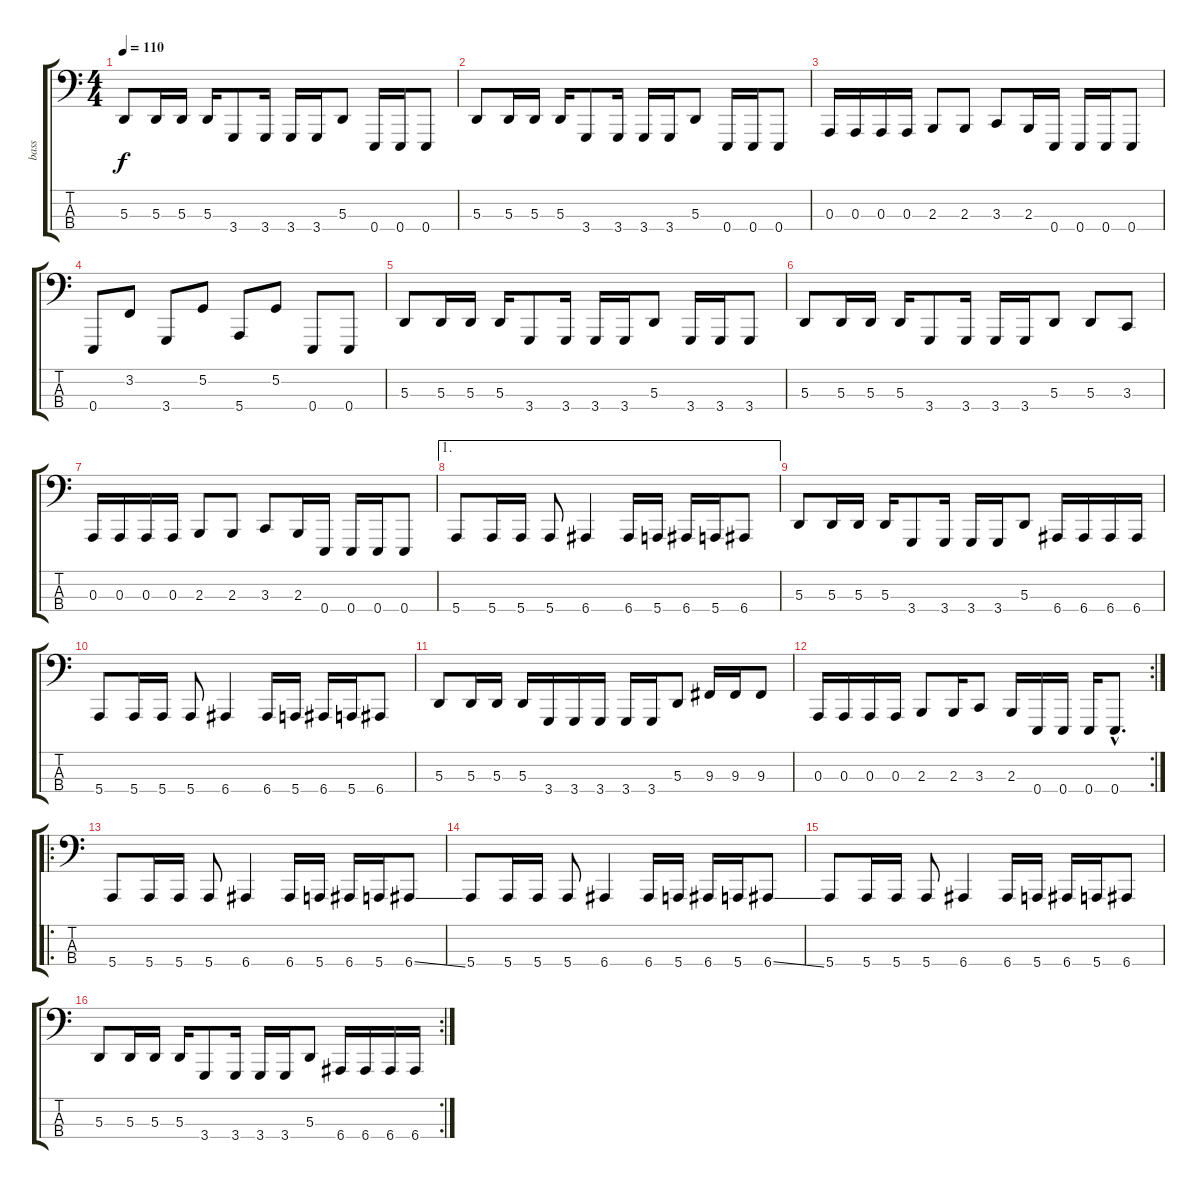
\track ("bass" "bass") {instrument lead8bassandlead}
\staff {score tabs}
\tuning (G2 D2 A1 E1) {hide}
\ts (4 4)
\tempo 110
\clef f4
\ks c
5.3.8{dy f} 5.3.16 5.3.16 5.3.16 3.4.8 3.4.16 3.4.16 3.4.16 5.3.8 0.4.16 0.4.16 0.4.8 |
5.3.8 5.3.16 5.3.16 5.3.16 3.4.8 3.4.16 3.4.16 3.4.16 5.3.8 0.4.16 0.4.16 0.4.8 |
0.3.16 0.3.16 0.3.16 0.3.16 2.3.8 2.3.8 3.3.8 2.3.16 0.4.16 0.4.16 0.4.16 0.4.8 |
0.4.8 3.2.8 3.4.8 5.2.8 5.4.8 5.2.8 0.4.8 0.4.8 |
5.3.8 5.3.16 5.3.16 5.3.16 3.4.8 3.4.16 3.4.16 3.4.16 5.3.8 3.4.16 3.4.16 3.4.8 |
5.3.8 5.3.16 5.3.16 5.3.16 3.4.8 3.4.16 3.4.16 3.4.16 5.3.8 5.3.8 3.3.8 |
0.3.16 0.3.16 0.3.16 0.3.16 2.3.8 2.3.8 3.3.8 2.3.16 0.4.16 0.4.16 0.4.16 0.4.8 |
\ae 1
5.4.8 5.4.16 5.4.16 5.4.8 6.4.4 6.4.16 5.4.16 6.4.16 5.4.16 6.4.8 |
5.3.8 5.3.16 5.3.16 5.3.16 3.4.8 3.4.16 3.4.16 3.4.16 5.3.8 6.4.16 6.4.16 6.4.16 6.4.16 |
5.4.8 5.4.16 5.4.16 5.4.8 6.4.4 6.4.16 5.4.16 6.4.16 5.4.16 6.4.8 |
5.3.8 5.3.16 5.3.16 5.3.16 3.4.16 3.4.16 3.4.16 3.4.16 3.4.16 5.3.8 9.3.16 9.3.16 9.3.8 |
\rc 2
0.3.16 0.3.16 0.3.16 0.3.16 2.3.8 2.3.16 3.3.8 2.3.16 0.4.16 0.4.16 0.4.16 0.4{hac}.8{d} |
\ro
5.4.8 5.4.16 5.4.16 5.4.8 6.4.4 6.4.16 5.4.16 6.4.16 5.4.16 6.4{ss}.8 |
5.4.8 5.4.16 5.4.16 5.4.8 6.4.4 6.4.16 5.4.16 6.4.16 5.4.16 6.4{ss}.8 |
5.4.8 5.4.16 5.4.16 5.4.8 6.4.4 6.4.16 5.4.16 6.4.16 5.4.16 6.4.8 |
\rc 2
5.3.8 5.3.16 5.3.16 5.3.16 3.4.8 3.4.16 3.4.16 3.4.16 5.3.8 6.4.16 6.4.16 6.4.16 6.4.16
